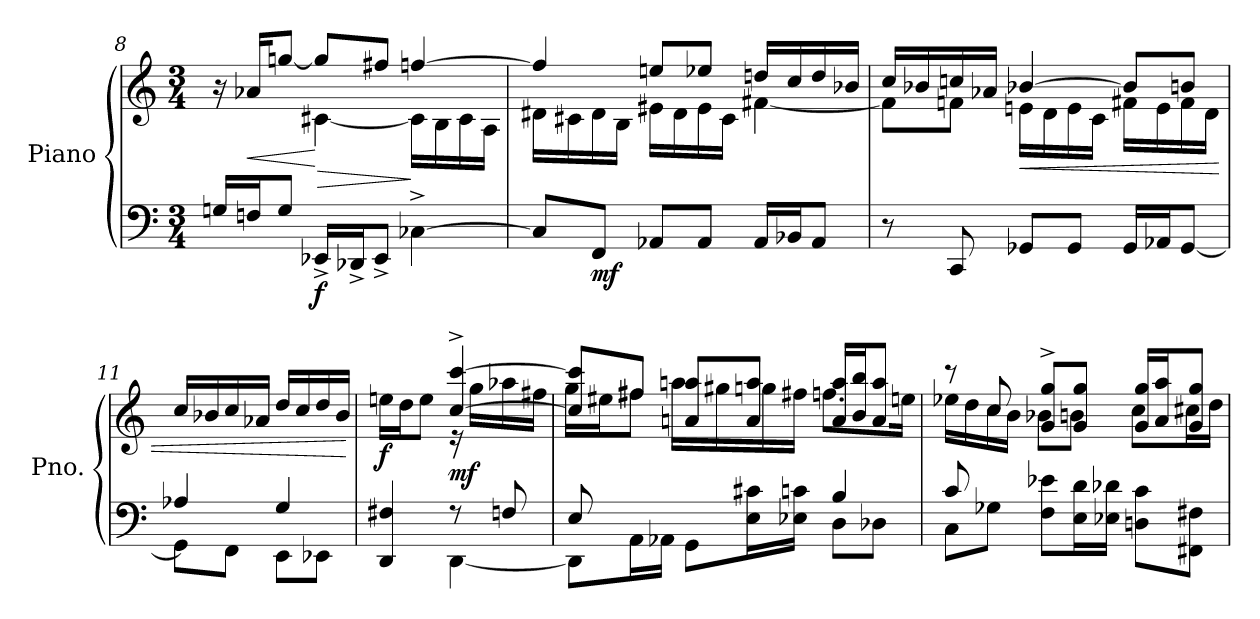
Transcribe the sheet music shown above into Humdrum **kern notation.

**kern	**kern	**dynam
*part1	*part1	*part1
*staff2	*staff1	*staff1/2
*I"Piano	*	*
*I'Pno.	*	*
*clefF4	*clefG2	*
*k[]	*k[]	*
*M3/4	*M3/4	*
=8	=8	=8
*	*^	*
16Gn/LL	16r	4ryy	.
!	!	!	!LO:HP:b
16Fn/J	16a-X/KL	.	<
8G/J	[8ggn/J	.	.
!	!	!	!LO:HP:n=1:b
!	!	!	!LO:DY:n=1:b=2
16EE-X^/LL	8gg/L]	[4c#X\	[ > f
16DD-X^/J	.	.	.
8EE-^/J	8ff#X/J	.	.
[4C-X^\	[4ffn/	16c#\LL]	]
.	.	16B\	.
.	.	16c#\	.
.	.	16A\JJ	.
!!LO:LB:g=z	!!
=9	=9	=9	=9
8C-/L]	4ff/]	16d#X\LL	.
.	.	16c#X\	.
!	!	!	!LO:DY:b=2
8FF/J	.	16d#\	mf
.	.	16B\JJ	.
8AA-X/L	8een/L	16e#X\LL	.
.	.	16d#\	.
8AA-/J	8ee-X/J	16e#\	.
.	.	16c#\JJ	.
16AA-/LL	16ddn/LL	[4f#X\	.
16BB-X/J	16cc/	.	.
8AA-/J	16dd/	.	.
.	16b-X/JJ	.	.
=10	=10	=10	=10
8r	16cc/LL	8f#\L]	.
.	16b-X/	.	.
8CC/	16ccn/	8fn\J	.
.	16a-X/JJ	.	.
!	!	!	!LO:HP:b
8GG-X/L	[4b-X/	16en\LL	<
.	.	16d\	.
8GG-/J	.	16e\	.
.	.	16c\JJ	.
16GG-/LL	8b-/L]	16f#X\LL	.
16AA-X/J	.	16e\	.
[8GG-/J	8bn/J	16f#\	.
.	.	16d\JJ	.
*	*v	*v	*
=11	=11	=11
*^	*	*
4A-X/	8GG-\L]	16cc/LL	.
.	.	16b-X/	.
.	8FF\J	16cc/	.
.	.	16a-X/JJ	.
4G/	8EE\L	16dd/LL	.
.	.	16cc/	.
.	8EE-X\J	16dd/	.
.	.	16b-/JJ	.
*v	*v	*	*
.	.	[
!!LO:LB:g=z
=12	=12	=12
*^	*^	*
!	!	!	!	!LO:DY:b
4DD/ 4F#X/	4ryy	16een\LL	4ryy	f
.	.	16dd\J	.	.
.	.	8ee\J	.	.
!	!	!	!	!LO:DY:b
8r	[4DD\	[4cc/^ [4ccc/^	16r	mf
.	.	.	16gg\LL	.
8Fn/	.	.	16aa-X\	.
.	.	.	16ff#X\JJ	.
=13	=13	=13	=13	=13
8E/	8DD\L]	8cc/] 8ccc/]L	16gg\LL	.
.	.	.	16ee#X\J	.
8ryy	16AA\L	8ff#X/J	8ff#X\J	.
.	16AA-X\JJ	.	.	.
4ryy	8GG\L	8an/ 8aa/L	16aan\LL	.
.	.	.	16gg#X\	.
.	16E\ 16c#X\L	8a/ 8aa/J	16ggn\	.
.	16E-X\ 16cn\JJ	.	16ff#X\JJ	.
4B/	8D\L	16a/ 16aa/LL	8.ffn\L	.
.	.	16b/ 16bb/J	.	.
.	8D-X\J	8a/ 8aa/J	.	.
.	.	.	16een\Jk	.
=14	=14	=14	=14	=14
8c/	8C\L	8r	16ee-X\LL	.
.	.	.	16dd\	.
8ryy	8G-X\J	8cc/	16cc\	.
.	.	.	16b\JJ	.
4ryy	8F\ 8e-X\L	8g/^ 8gg/^L	8b-X\L	.
.	16E\ 16d\L	8g/ 8gg/J	8bn\J	.
.	16E-X\ 16d-X\JJ	.	.	.
4ryy	8Dn\ 8c\L	16g/ 16gg/LL	8cc\L	.
.	.	16a/ 16aa/J	.	.
.	8FF#X\ 8F#X\J	8g/ 8gg/J	16cc#X\L	.
.	.	.	16dd\JJ	.
*v	*v	*	*	*
*	*v	*v	*
=	=	=
*-	*-	*-
